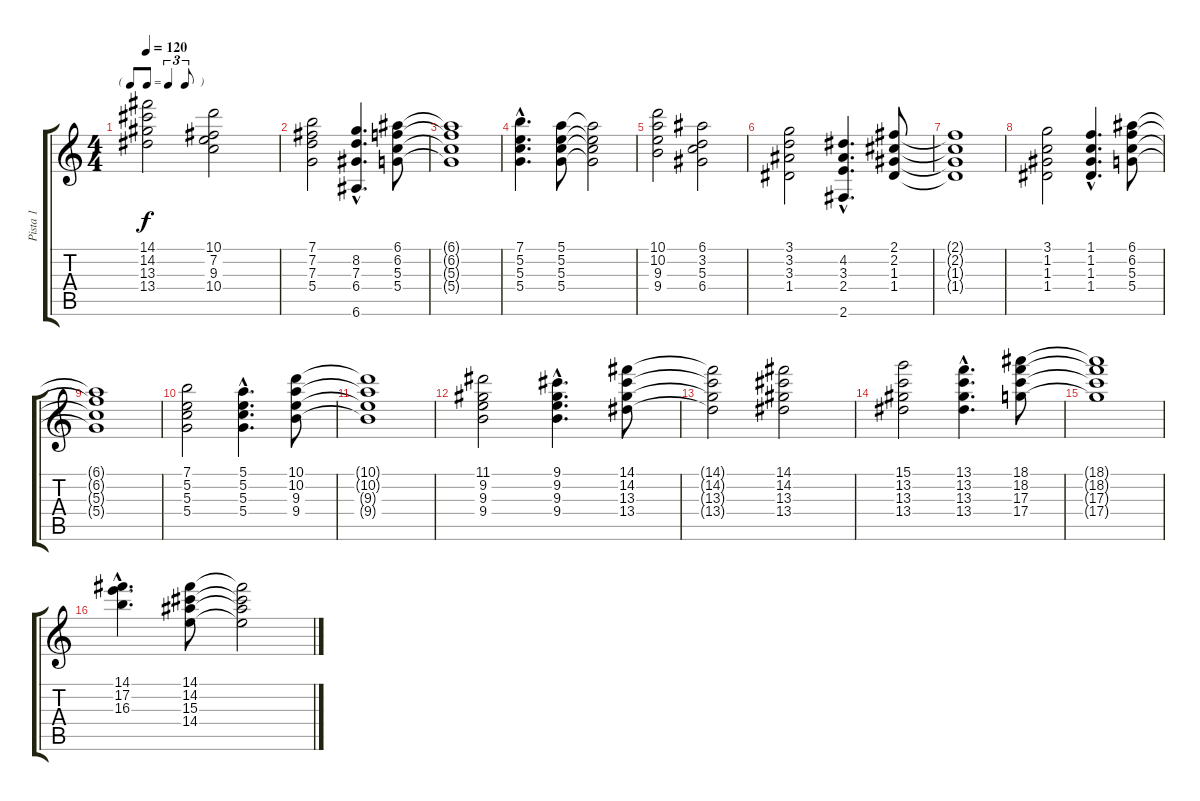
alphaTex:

\track ("Pista 1" "Pista 1") {instrument acousticbass}
\staff {score tabs}
\tuning (E4 B3 G3 D3 A2 E2) {hide}
\ts (4 4)
\tf triplet8th
\tempo 120
\clef g2
\ks c
(14.1 14.2 13.3 13.4).2{dy f instrument acousticbass} (10.1 7.2 9.3 10.4).2 |
(7.1 7.2 7.3 5.4).2 (8.2{hac} 7.3{hac} 6.4{hac} 6.6{hac}).4{d} (6.1 6.2 5.3 5.4).8 |
(6.1{t} 6.2{t} 5.3{t} 5.4{t}).1 |
(7.1{hac} 5.2{hac} 5.3{hac} 5.4{hac}).4{d} (5.1 5.2 5.3 5.4).8 (5.1{t} 5.2{t} 5.3{t} 5.4{t}).2 |
(10.1 10.2 9.3 9.4).2 (6.1 3.2 5.3 6.4).2 |
(3.1 3.2 3.3 1.4).2 (4.2{hac} 3.3{hac} 2.4{hac} 2.6{hac}).4{d} (2.1 2.2 1.3 1.4).8 |
(2.1{t} 2.2{t} 1.3{t} 1.4{t}).1 |
(3.1 1.2 1.3 1.4).2 (1.1{hac} 1.2{hac} 1.3{hac} 1.4{hac}).4{d} (6.1 6.2 5.3 5.4).8 |
(6.1{t} 6.2{t} 5.3{t} 5.4{t}).1 |
(7.1 5.2 5.3 5.4).2 (5.1{hac} 5.2{hac} 5.3{hac} 5.4{hac}).4{d} (10.1 10.2 9.3 9.4).8 |
(10.1{t} 10.2{t} 9.3{t} 9.4{t}).1 |
(11.1 9.2 9.3 9.4).2 (9.1{hac} 9.2{hac} 9.3{hac} 9.4{hac}).4{d} (14.1 14.2 13.3 13.4).8 |
(14.1{t} 14.2{t} 13.3{t} 13.4{t}).2 (14.1 14.2 13.3 13.4).2 |
(15.1 13.2 13.3 13.4).2 (13.1{hac} 13.2{hac} 13.3{hac} 13.4{hac}).4{d} (18.1 18.2 17.3 17.4).8 |
(18.1{t} 18.2{t} 17.3{t} 17.4{t}).1 |
(14.1{hac} 17.2{hac} 16.3{hac}).4{d} (14.1 14.2 15.3 14.4).8 (14.1{t} 14.2{t} 15.3{t} 14.4{t}).2
